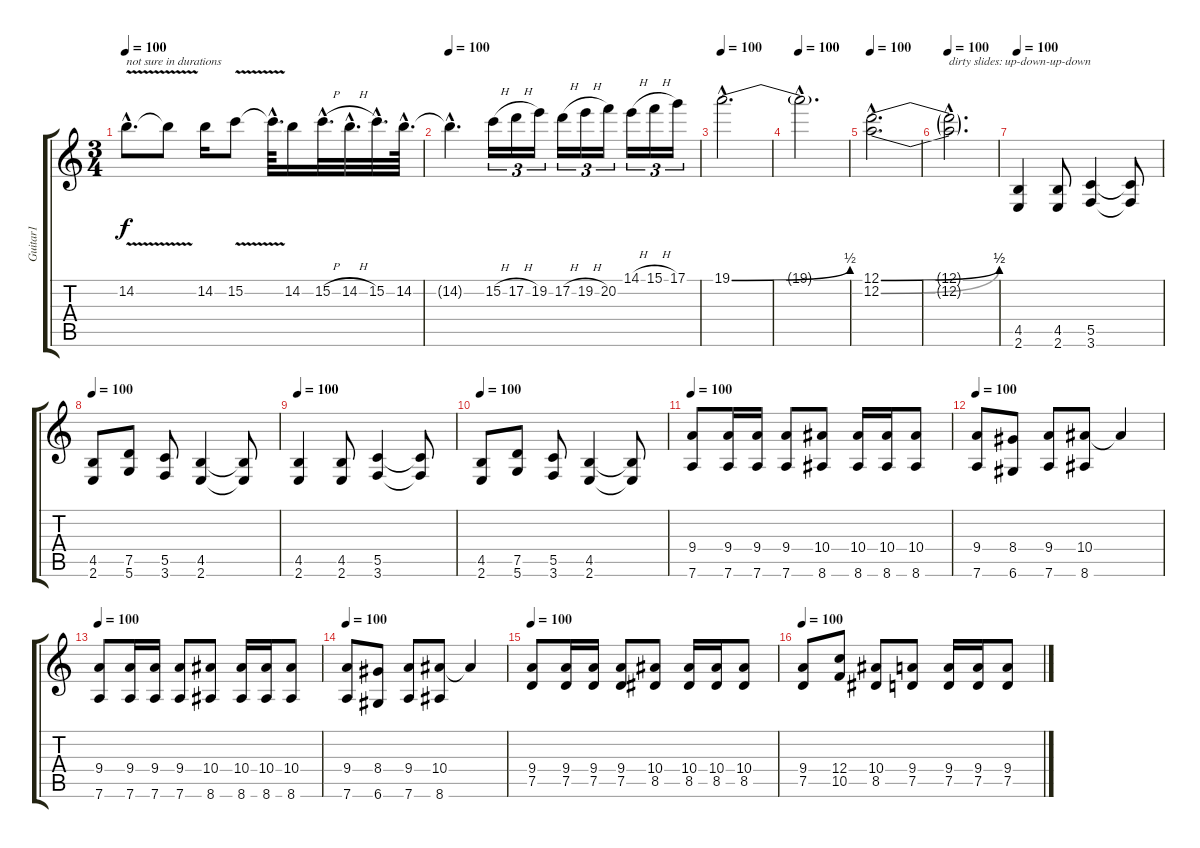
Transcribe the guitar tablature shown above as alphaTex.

\track ("Guitar1" "Guitar1") {instrument distortionguitar}
\staff {score tabs}
\tuning (D4 A3 F3 C3 G2 D2) {hide}
\ts (3 4)
\tempo 100
\clef g2
\ks c
14.2{v hac}.8{d txt "not sure in durations" dy f} 14.2{t}.8 14.2.16 15.2{v}.8 15.2{hac t}.64{d} 14.2.16 15.2{h hac}.32{d} 14.2{h hac}.32{d} 15.2{hac}.32{d} 14.2{hac}.64{d} |
\tempo 100
14.2{hac t}.4{d} 15.2{h}.16{tu (3 2)} 17.2{h}.16{tu (3 2)} 19.2.16{tu (3 2)} 17.2{h}.16{tu (3 2)} 19.2{h}.16{tu (3 2)} 20.2.16{tu (3 2)} 14.1{h}.16{tu (3 2)} 15.1{h}.16{tu (3 2)} 17.1.16{tu (3 2)} |
\tempo 100
19.1{be (bend 0 0 60 2) hac}.2{d} |
\tempo 100
19.1{hac t}.2{d} |
\tempo 100
(12.1{be (bend 0 0 60 2) hac} 12.2{be (bend 0 0 60 2) hac}).2{d} |
\tempo 100
(12.1{hac t} 12.2{hac t}).2{d txt "dirty slides: up-down-up-down"} |
\tempo 100
(4.5 2.6).4{volume 15} (4.5 2.6).8 (5.5 3.6).4 (5.5{t} 3.6{t}).8 |
\tempo 100
(4.5 2.6).8 (7.5 5.6).8 (5.5 3.6).8 (4.5 2.6).4 (4.5{t} 2.6{t}).8 |
\tempo 100
(4.5 2.6).4 (4.5 2.6).8 (5.5 3.6).4 (5.5{t} 3.6{t}).8 |
\tempo 100
(4.5 2.6).8 (7.5 5.6).8 (5.5 3.6).8 (4.5 2.6).4 (4.5{t} 2.6{t}).8 |
\tempo 100
(9.4 7.6).8 (9.4 7.6).16 (9.4 7.6).16 (9.4 7.6).8 (10.4 8.6).8 (10.4 8.6).16 (10.4 8.6).16 (10.4 8.6).8 |
\tempo 100
(9.4 7.6).8 (8.4 6.6).8 (9.4 7.6).8 (10.4 8.6).8 10.4{t}.4 |
\tempo 100
(9.4 7.6).8 (9.4 7.6).16 (9.4 7.6).16 (9.4 7.6).8 (10.4 8.6).8 (10.4 8.6).16 (10.4 8.6).16 (10.4 8.6).8 |
\tempo 100
(9.4 7.6).8 (8.4 6.6).8 (9.4 7.6).8 (10.4 8.6).8 10.4{t}.4 |
\tempo 100
(9.4 7.5).8 (9.4 7.5).16 (9.4 7.5).16 (9.4 7.5).8 (10.4 8.5).8 (10.4 8.5).16 (10.4 8.5).16 (10.4 8.5).8 |
\tempo 100
(9.4 7.5).8 (12.4 10.5).8 (10.4 8.5).8 (9.4 7.5).8 (9.4 7.5).16 (9.4 7.5).16 (9.4 7.5).8
